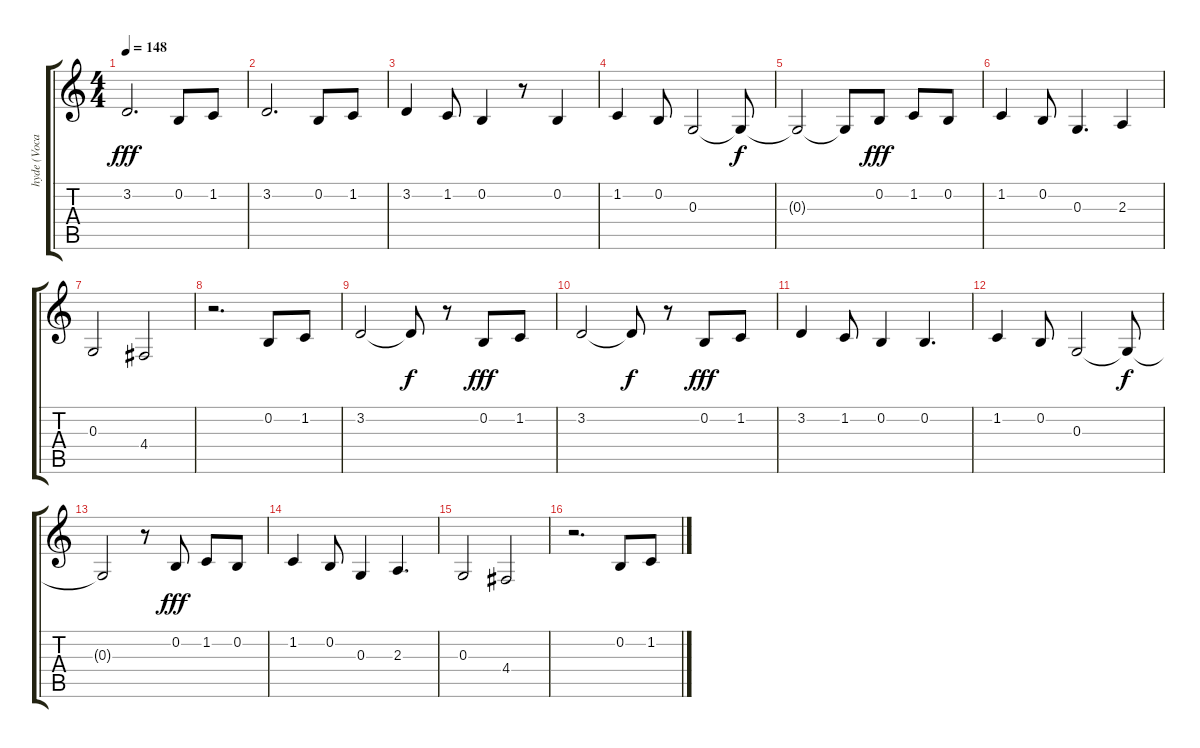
\track ("hyde (Vocals)" "hyde (Voca") {instrument trombone}
\staff {score tabs}
\tuning (E4 B3 G3 D3 A2 E2) {hide}
\ts (4 4)
\tempo 148
\clef g2
\ks c
3.2.2{d dy fff} 0.2.8 1.2.8 |
3.2.2{d} 0.2.8 1.2.8 |
3.2.4 1.2.8 0.2.4 r.8 0.2.4 |
1.2.4 0.2.8 0.3.2 0.3{t}.8{dy f} |
0.3{t}.2 0.3{t}.8 0.2.8{dy fff} 1.2.8 0.2.8 |
1.2.4 0.2.8 0.3.4{d} 2.3.4 |
0.3.2 4.4.2 |
r.2{d} 0.2.8 1.2.8 |
3.2.2 3.2{t}.8{dy f} r.8 0.2.8{dy fff} 1.2.8 |
3.2.2 3.2{t}.8{dy f} r.8 0.2.8{dy fff} 1.2.8 |
3.2.4 1.2.8 0.2.4 0.2.4{d} |
1.2.4 0.2.8 0.3.2 0.3{t}.8{dy f} |
0.3{t}.2 r.8 0.2.8{dy fff} 1.2.8 0.2.8 |
1.2.4 0.2.8 0.3.4 2.3.4{d} |
0.3.2 4.4.2 |
r.2{d} 0.2.8 1.2.8
